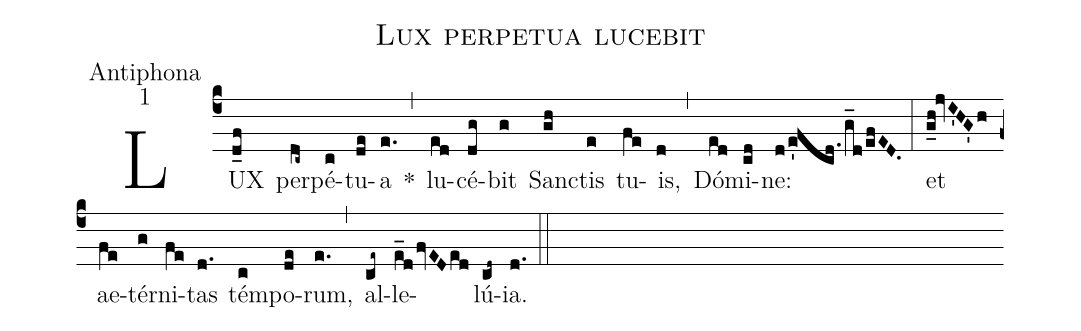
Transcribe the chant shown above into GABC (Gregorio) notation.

name:Lux perpetua lucebit;
office-part:Antiphona;
mode:1;
%%
(c4) LUX(d_f) per(dc~)pé(c)tu(de)a(e.) *(,) lu(ed)cé(dg)bit(g) San(gh)ctis(e) tu(fe)is,(d) (,) Dó(ed)mi(cd)ne:(d/e'fcd./g_d/efED.) (:) et(g_h!jvI'HG'h) ae(fe)tér(g)ni(fe)tas(d.) tém(c)po(de)rum,(e.) (,) al(ce~)le(e_d/fvEDed)lú(cd~)ia.(d.) (::)
